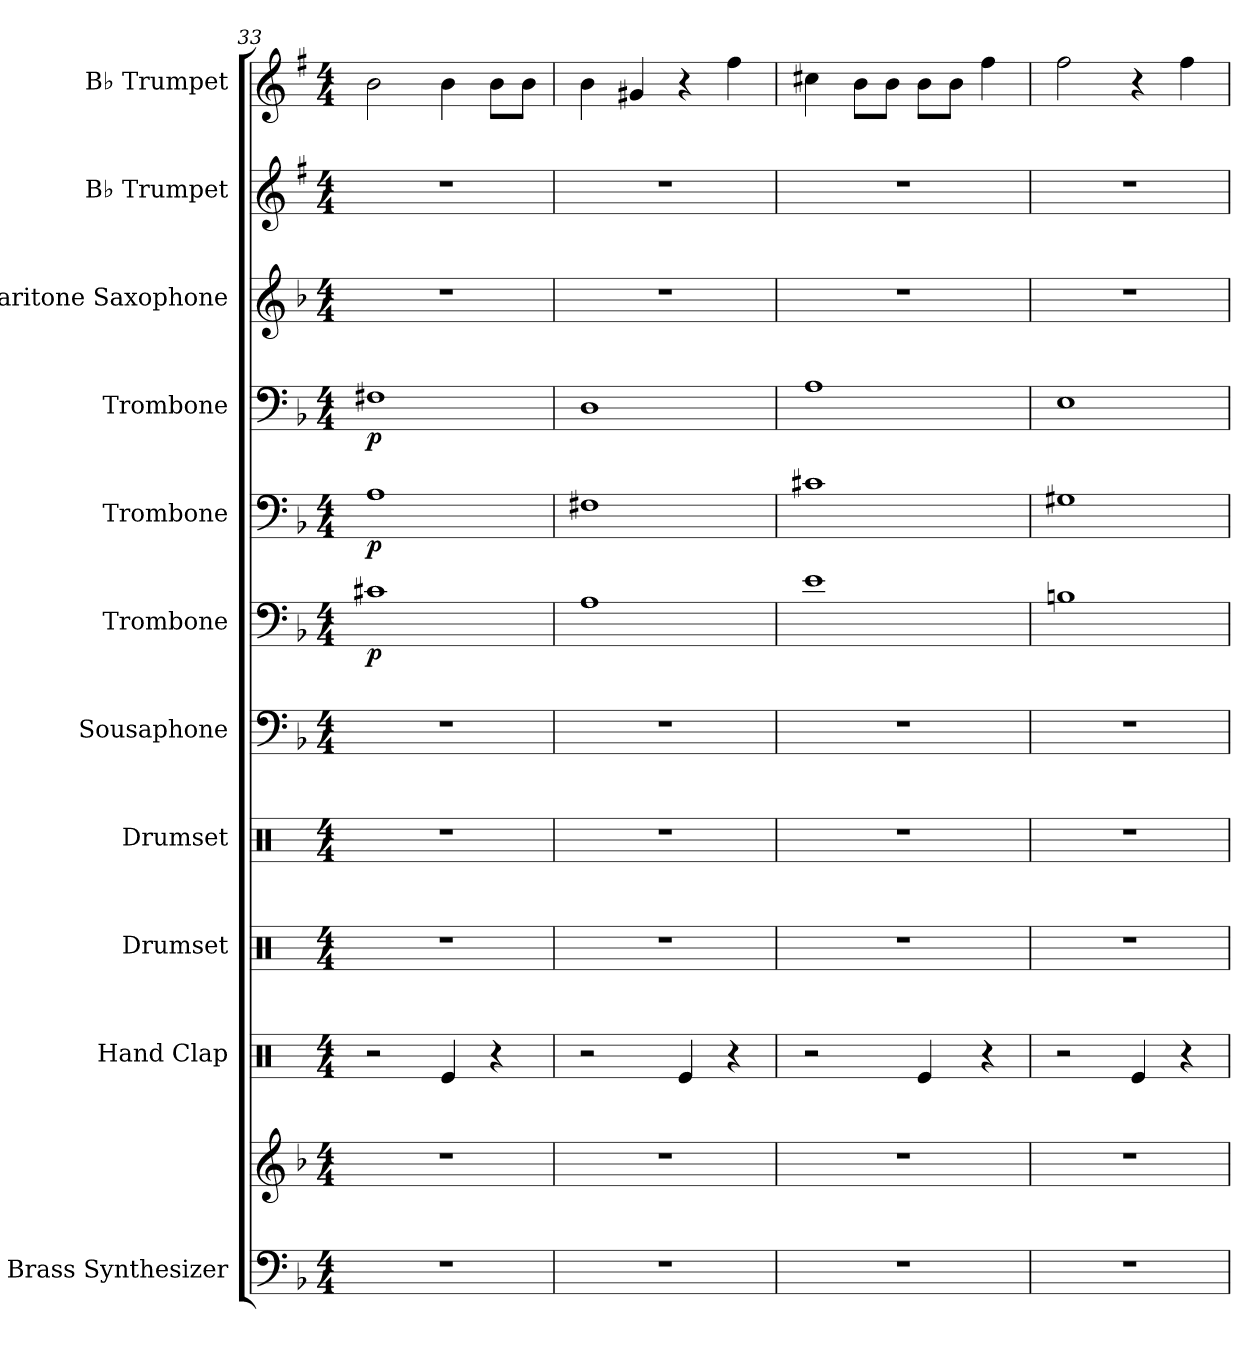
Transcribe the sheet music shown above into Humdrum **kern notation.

**kern	**kern	**kern	**kern	**kern	**kern	**kern	**dynam	**kern	**dynam	**kern	**dynam	**kern	**kern	**kern
*part11	*part11	*part10	*part9	*part8	*part7	*part6	*part6	*part5	*part5	*part4	*part4	*part3	*part2	*part1
*staff12	*staff11	*staff10	*staff9	*staff8	*staff7	*staff6	*staff6	*staff5	*staff5	*staff4	*staff4	*staff3	*staff2	*staff1
*I"Brass Synthesizer	*	*I"Hand Clap	*I"Drumset	*I"Drumset	*I"Sousaphone	*I"Trombone	*	*I"Trombone	*	*I"Trombone	*	*I"Baritone Saxophone	*I"B♭ Trumpet	*I"B♭ Trumpet
*I'Synth.	*	*I'Hd. Clp.	*I'D. Set	*I'D. Set	*I'Sphn.	*I'Tbn.	*	*I'Tbn.	*	*I'Tbn.	*	*I'Bar. Sax.	*I'B♭ Tpt.	*I'B♭ Tpt.
*clefF4	*clefG2	*clefX	*clefX	*clefX	*clefF4	*clefF4	*	*clefF4	*	*clefF4	*	*clefG2	*clefG2	*clefG2
*	*	*	*	*	*	*	*	*	*	*	*	*ITrd12c21	*ITrd1c2	*ITrd1c2
*k[b-]	*k[b-]	*k[]	*k[]	*k[]	*k[b-]	*k[b-]	*	*k[b-]	*	*k[b-]	*	*k[b-]	*k[b-]	*k[b-]
*M4/4	*M4/4	*M4/4	*M4/4	*M4/4	*M4/4	*M4/4	*	*M4/4	*	*M4/4	*	*M4/4	*M4/4	*M4/4
=33	=33	=33	=33	=33	=33	=33	=33	=33	=33	=33	=33	=33	=33	=33
!	!	!	!	!	!	!	!LO:DY:b	!	!LO:DY:b	!	!LO:DY:b	!	!	!
1r	1r	2r	1r	1r	1r	1c#X	p	1A	p	1F#X	p	1r	1r	2a\
.	.	4Re/	.	.	.	.	.	.	.	.	.	.	.	4a\
.	.	4r	.	.	.	.	.	.	.	.	.	.	.	8a\L
.	.	.	.	.	.	.	.	.	.	.	.	.	.	8a\J
=34	=34	=34	=34	=34	=34	=34	=34	=34	=34	=34	=34	=34	=34	=34
1r	1r	2r	1r	1r	1r	1A	.	1F#X	.	1D	.	1r	1r	4a\
.	.	.	.	.	.	.	.	.	.	.	.	.	.	4f#X/
.	.	4Re/	.	.	.	.	.	.	.	.	.	.	.	4r
.	.	4r	.	.	.	.	.	.	.	.	.	.	.	4ee\
=35	=35	=35	=35	=35	=35	=35	=35	=35	=35	=35	=35	=35	=35	=35
1r	1r	2r	1r	1r	1r	1e	.	1c#X	.	1A	.	1r	1r	4bn\
.	.	.	.	.	.	.	.	.	.	.	.	.	.	8a\L
.	.	.	.	.	.	.	.	.	.	.	.	.	.	8a\J
.	.	4Re/	.	.	.	.	.	.	.	.	.	.	.	8a\L
.	.	.	.	.	.	.	.	.	.	.	.	.	.	8a\J
.	.	4r	.	.	.	.	.	.	.	.	.	.	.	4ee\
=36	=36	=36	=36	=36	=36	=36	=36	=36	=36	=36	=36	=36	=36	=36
1r	1r	2r	1r	1r	1r	1Bn	.	1G#X	.	1E	.	1r	1r	2ee\
.	.	4Re/	.	.	.	.	.	.	.	.	.	.	.	4r
.	.	4r	.	.	.	.	.	.	.	.	.	.	.	4ee\
=	=	=	=	=	=	=	=	=	=	=	=	=	=	=
*-	*-	*-	*-	*-	*-	*-	*-	*-	*-	*-	*-	*-	*-	*-
